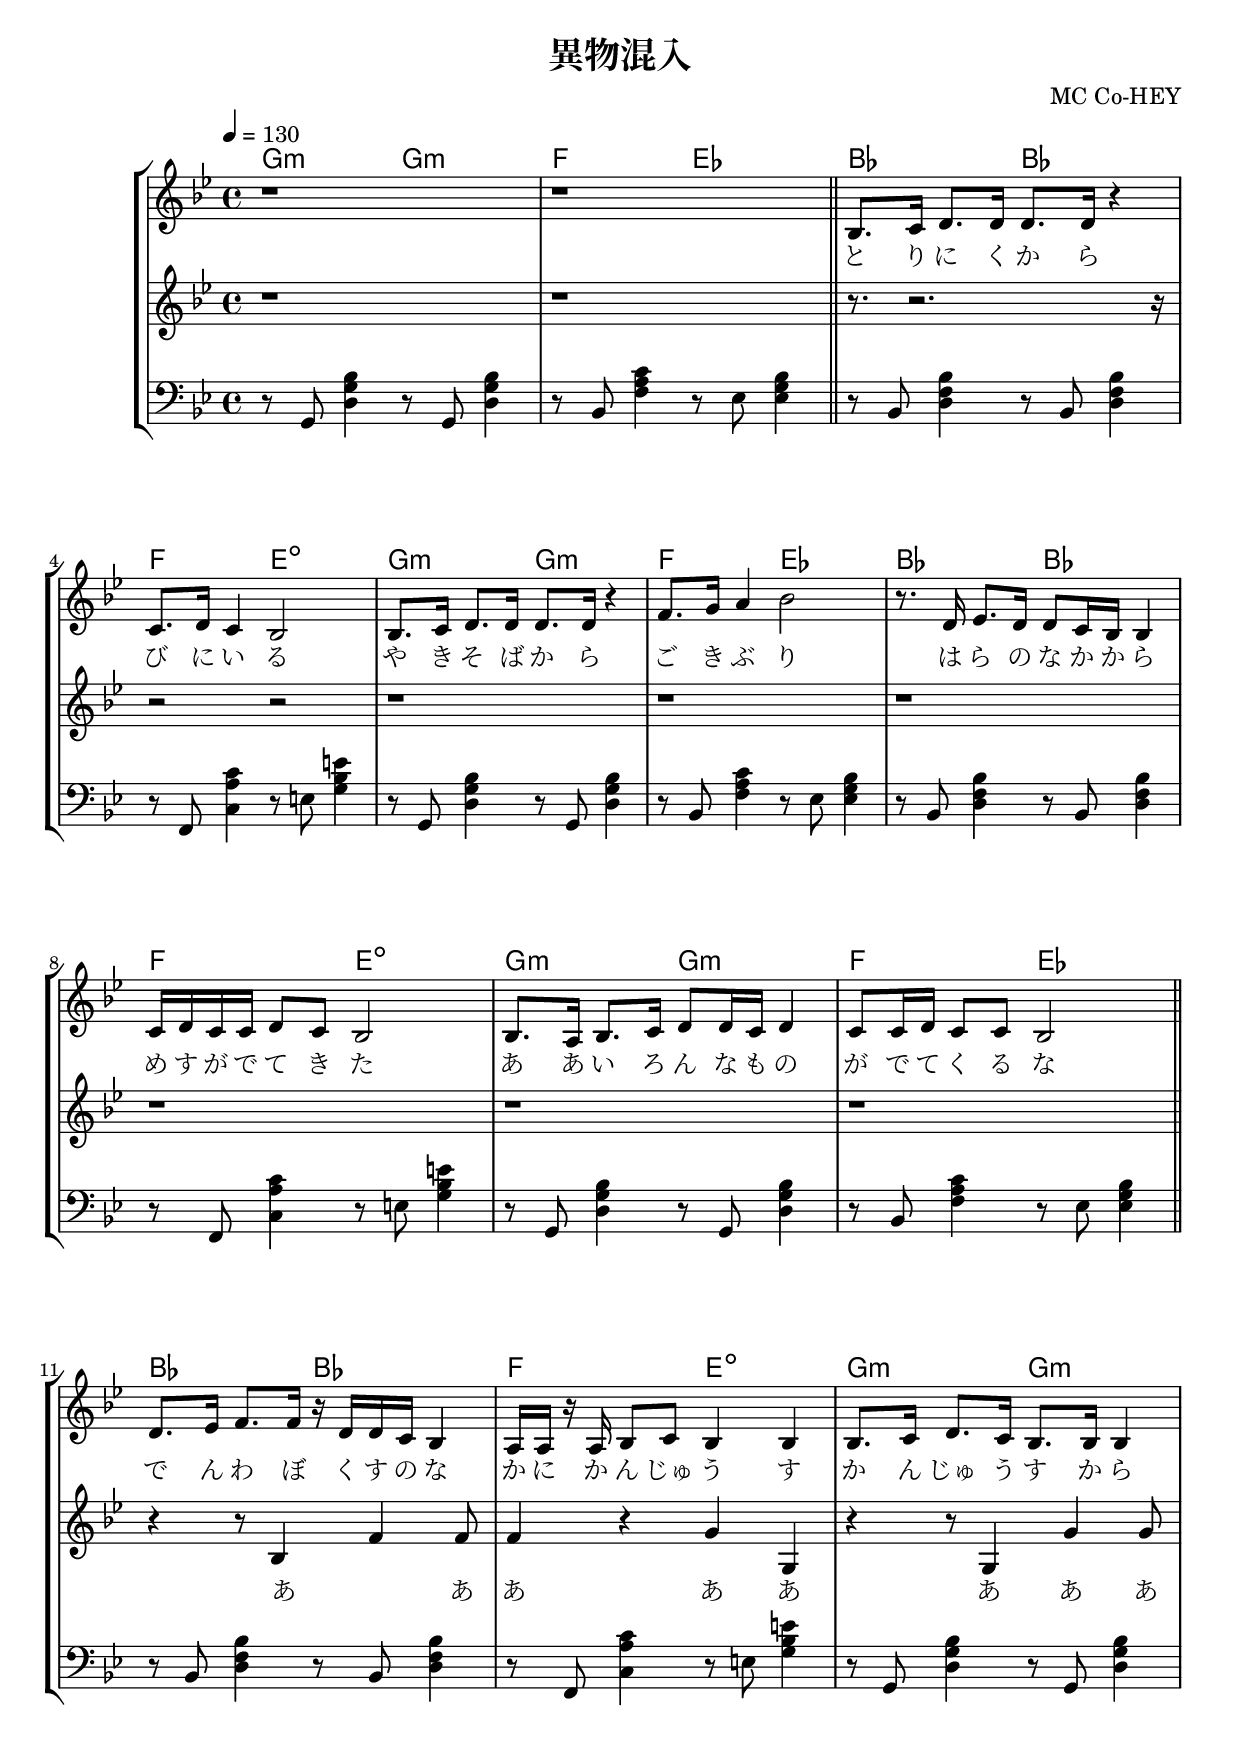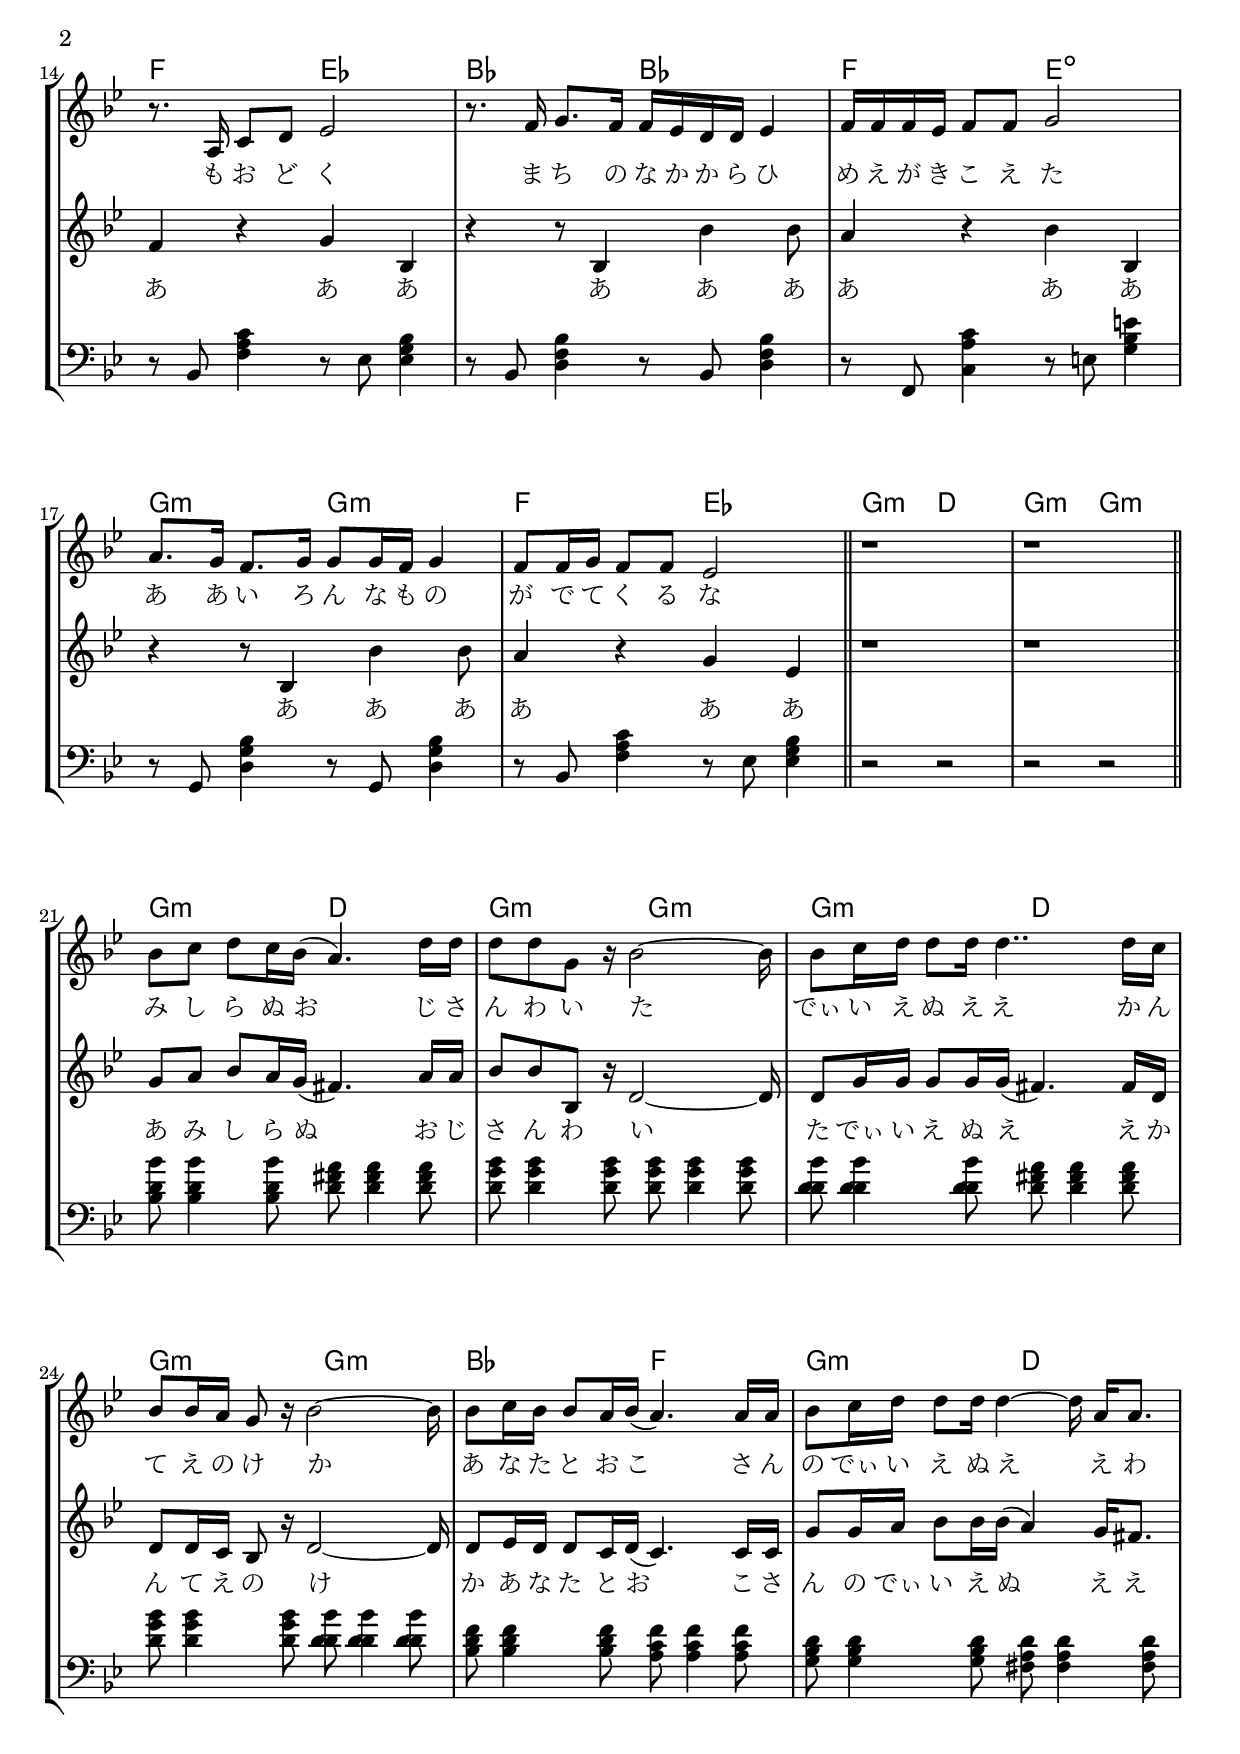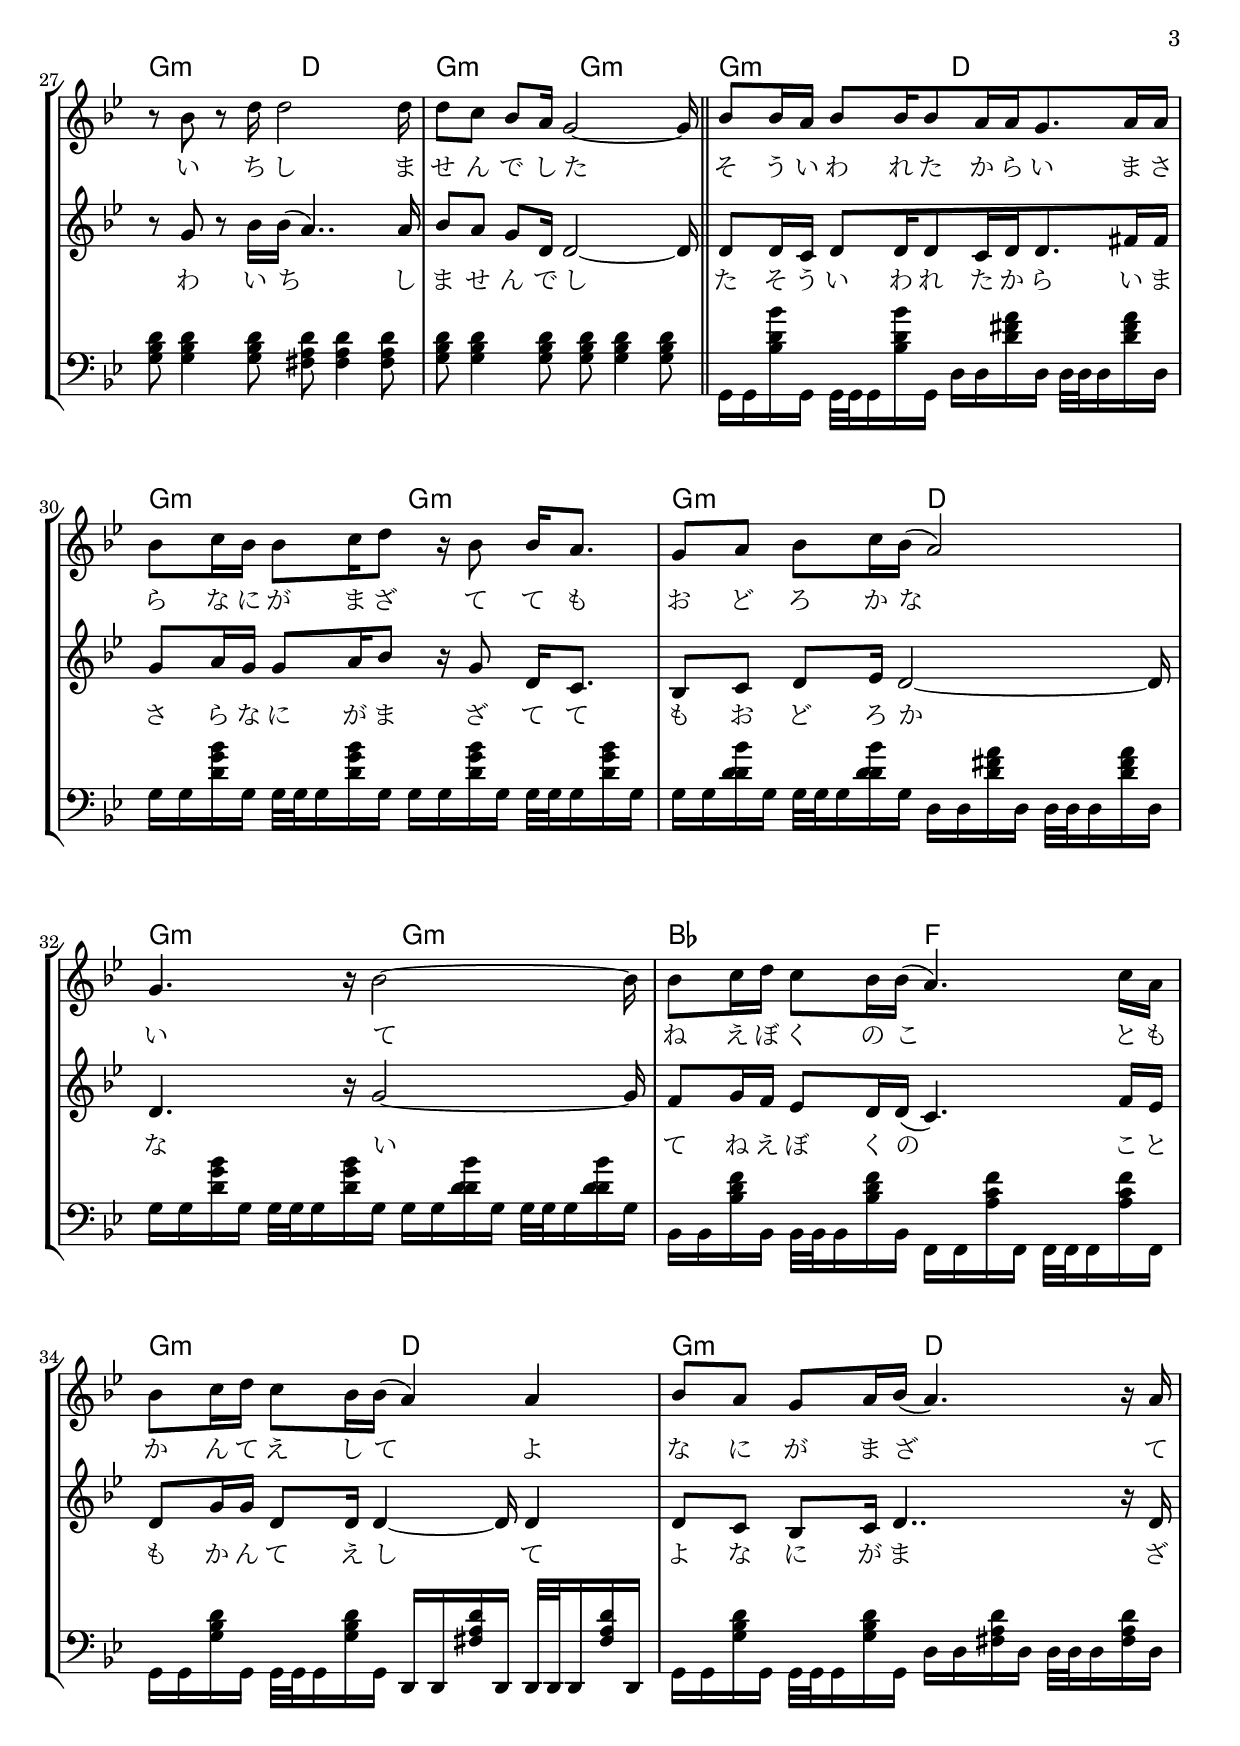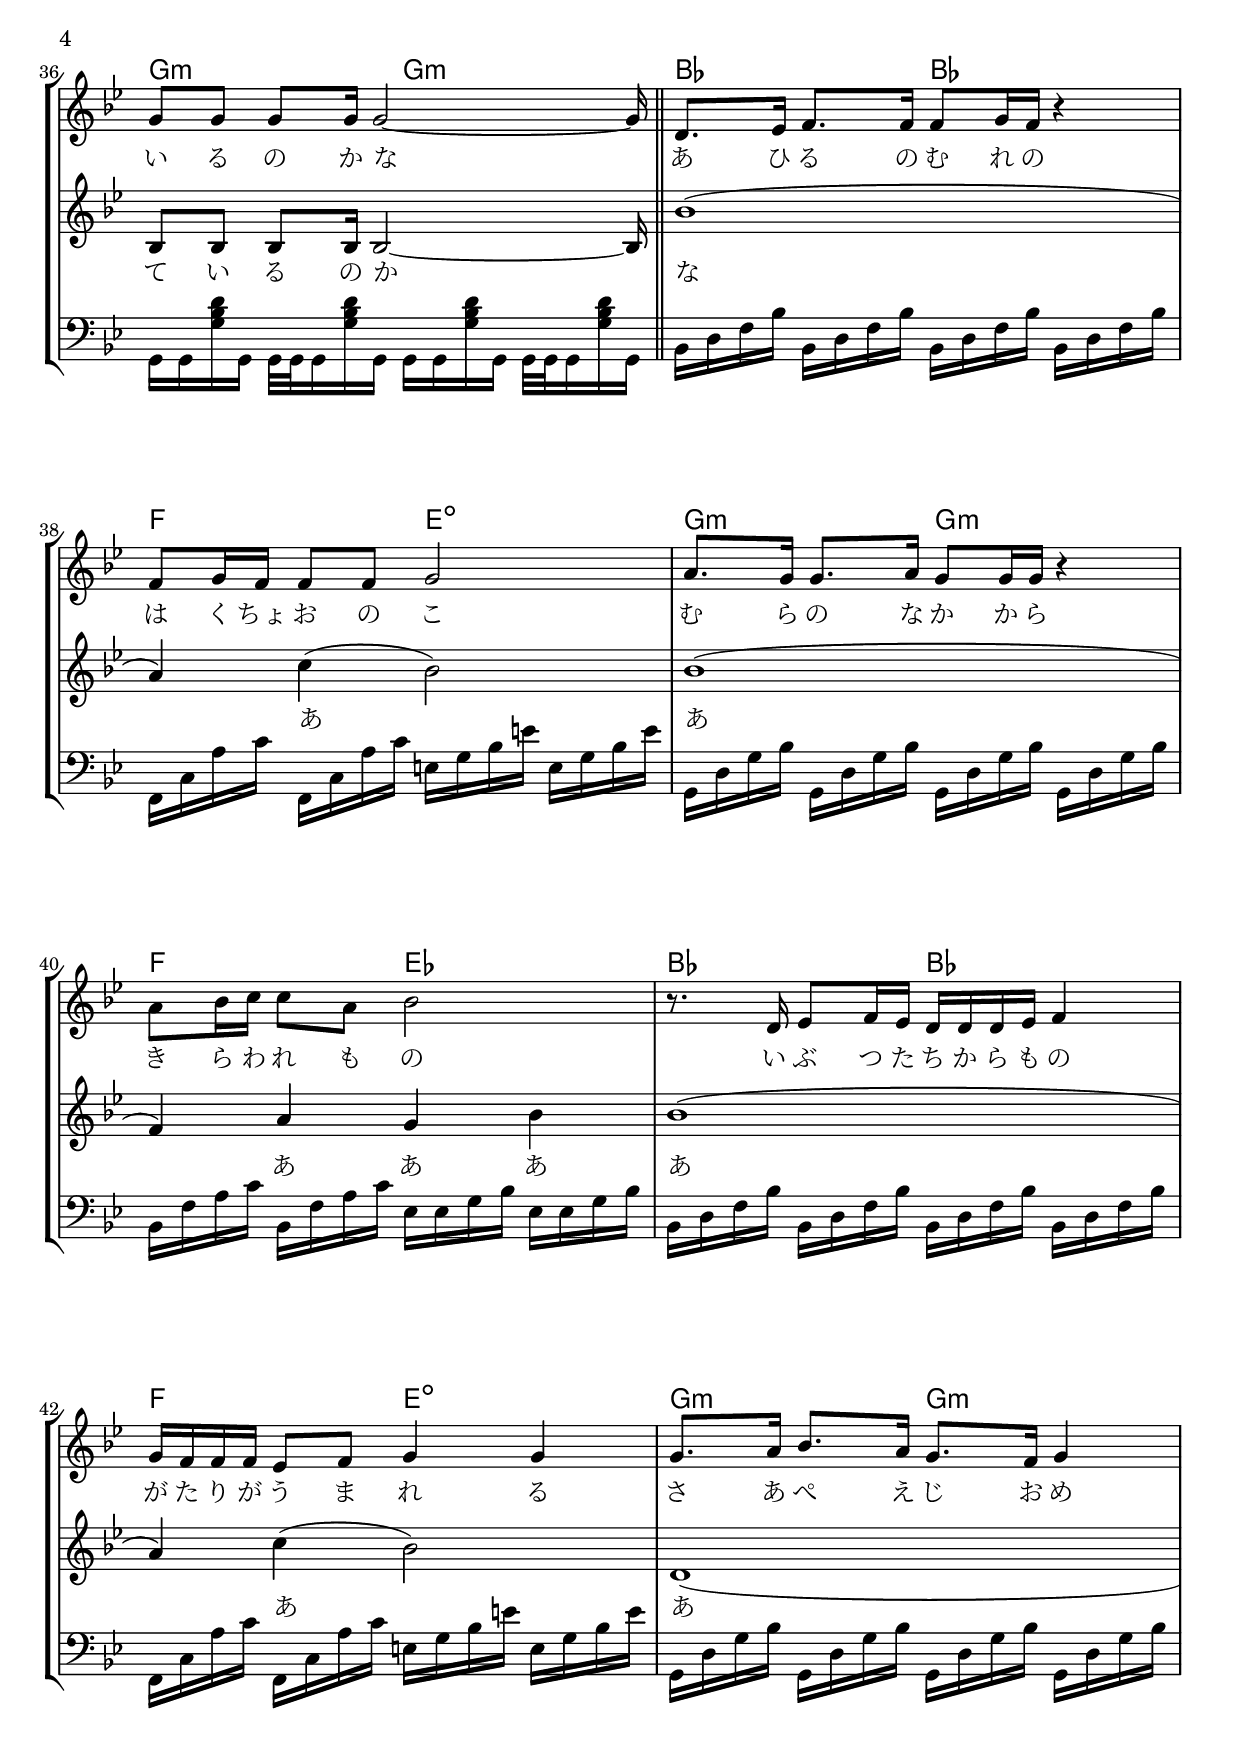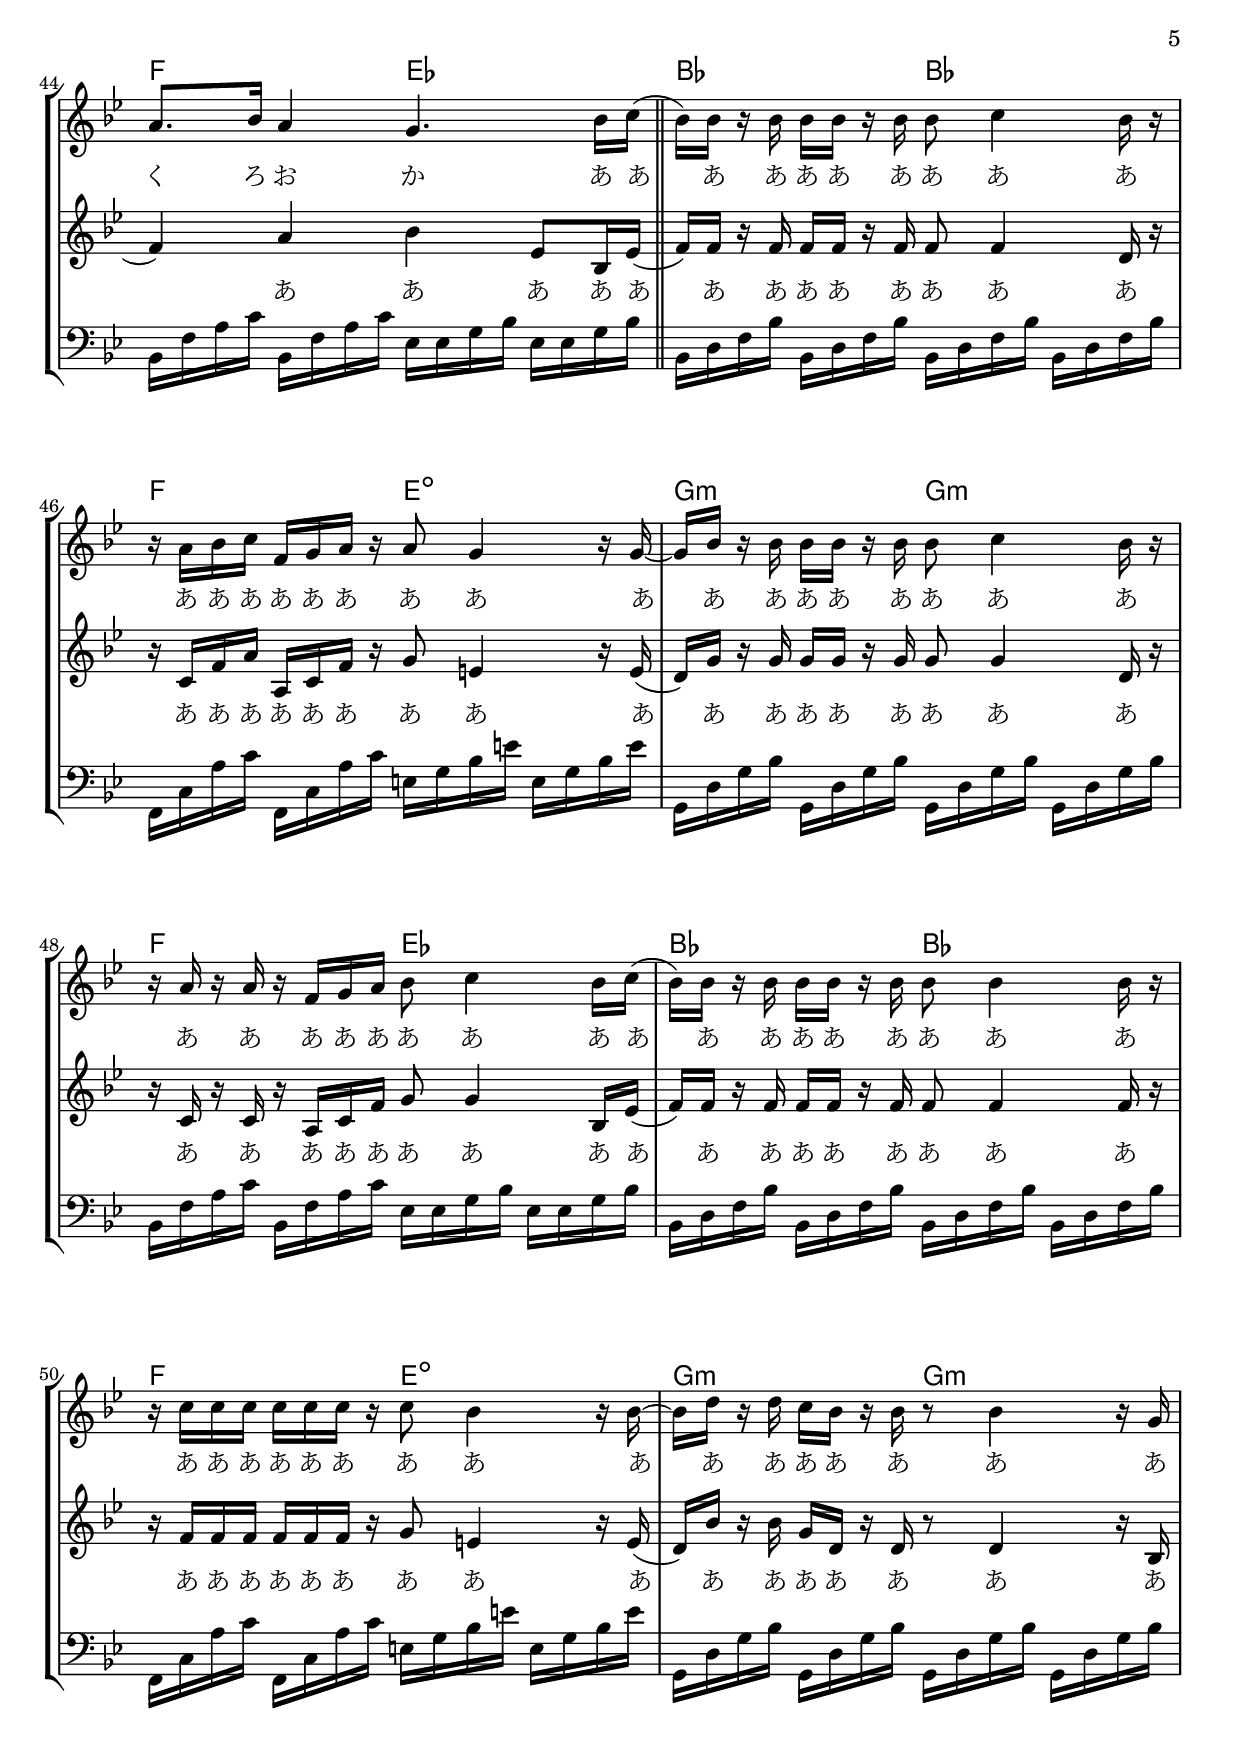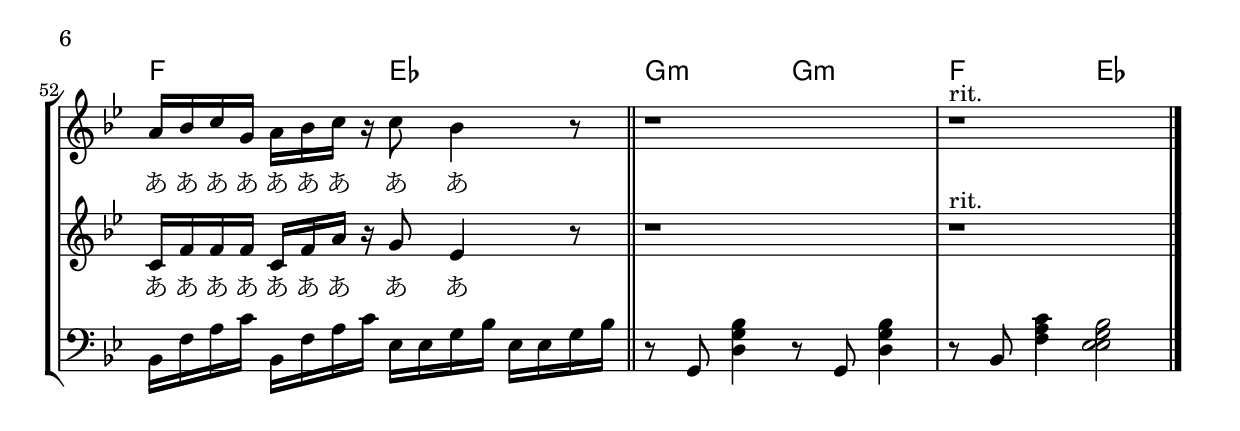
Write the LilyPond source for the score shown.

\version "2.12.1"

\header {
	title = \markup {異物混入}
	composer = \markup \center-column {"MC Co-HEY"}
}

harmony = \chordmode {
	g2:m g:m f es 

	bes bes f e:dim g:m g:m f es bes bes f e:dim g:m g:m f es 

	bes bes f e:dim g:m g:m f es bes bes f e:dim g:m g:m f es 

	g:m d g:m g:m 

	g:m d g:m g:m g:m d g:m g:m bes f g:m d g:m d g:m g:m 

	g:m d g:m g:m g:m d g:m g:m bes f g:m d g:m d g:m g:m 

	bes bes f e:dim g:m g:m f es bes bes f e:dim g:m g:m f es 

	bes bes f e:dim g:m g:m f es bes bes f e:dim g:m g:m f es 

	g:m g:m f es 
}

melody = {
	\key bes \major
	\tempo 4 = 130
	r1 | r1   
	\set Staff.midiInstrument = #"fss0.29"
	bes8.  c'16  d'8.  d'16  d'8.  d'16  r4 
	c'8.  d'16  c'4  bes2 
	bes8.  c'16  d'8.  d'16  d'8.  d'16  r4 
	f'8.  g'16  a'4  bes'2 
	r8.  d'16  es'8.  d'16  d'8  c'16  bes16  bes4 
	c'16  d'16  c'16  c'16  d'8  c'8  bes2 
	bes8.  a16  bes8.  c'16  d'8  d'16  c'16  d'4 
	c'8  c'16  d'16  c'8  c'8  bes2
	\set Staff.midiInstrument = #"fss0.29"
	d'8.  es'16  f'8.  f'16  r16  d'16  d'16  c'16  bes4 
	a16  a16  r16  a16  bes8  c'8  bes4  bes4 
	bes8.  c'16  d'8.  c'16  bes8.  bes16  bes4 
	r8.  a16  c'8  d'8  es'2 
	r8.  f'16  g'8.  f'16  f'16  es'16  d'16  d'16  es'4 
	f'16  f'16  f'16  es'16  f'8  f'8  g'2 
	a'8.  g'16  f'8.  g'16  g'8  g'16  f'16  g'4 
	f'8  f'16  g'16  f'8  f'8  es'2
	r1 | r1   
	\set Staff.midiInstrument = #"fss0.29"
	bes'8  c''8  d''8  c''16  bes'16  (a'4.)  d''16  d''16 
	d''8  d''8  g'8  r16  bes'2~bes'16 
	bes'8  c''16  d''16  d''8  d''16  d''4..  d''16  c''16 
	bes'8  bes'16  a'16  g'8  r16  bes'2~bes'16 
	bes'8  c''16  bes'16  bes'8  a'16  bes'16  (a'4.)  a'16  a'16 
	bes'8  c''16  d''16  d''8  d''16  d''4~d''16  a'16  a'8. 
	r8  bes'8  r8  d''16  d''2  d''16 
	d''8  c''8  bes'8  a'16  g'2~g'16
	\set Staff.midiInstrument = #"fss0.29"
	bes'8  bes'16  a'16  bes'8  bes'16  bes'8  a'16  a'16  g'8.  a'16  a'16 
	bes'8  c''16  bes'16  bes'8  c''16  d''8  r16  bes'8  bes'16  a'8. 
	g'8  a'8  bes'8  c''16  bes'16  (a'2) 
	g'4.  r16  bes'2~bes'16 
	bes'8  c''16  d''16  c''8  bes'16  bes'16  (a'4.)  c''16  a'16 
	bes'8  c''16  d''16  c''8  bes'16  bes'16  (a'4)  a'4 
	bes'8  a'8  g'8  a'16  bes'16  (a'4.)  r16  a'16 
	g'8  g'8  g'8  g'16  g'2~g'16
	\set Staff.midiInstrument = #"fss0.29"
	d'8.  es'16  f'8.  f'16  f'8  g'16  f'16  r4 
	f'8  g'16  f'16  f'8  f'8  g'2 
	a'8.  g'16  g'8.  a'16  g'8  g'16  g'16  r4 
	a'8  bes'16  c''16  c''8  a'8  bes'2 
	r8.  d'16  es'8  f'16  es'16  d'16  d'16  d'16  es'16  f'4 
	g'16  f'16  f'16  f'16  es'8  f'8  g'4  g'4 
	g'8.  a'16  bes'8.  a'16  g'8.  f'16  g'4 
	a'8.  bes'16  a'4  g'4.  	\set Staff.midiInstrument = #"Acoustic Guitar (steel)"
	bes'16  c''16 
	(bes'16)  bes'16  r16  bes'16  bes'16  bes'16  r16  bes'16  bes'8  c''4  bes'16  r16 
	r16  a'16  bes'16  c''16  f'16  g'16  a'16  r16  a'8  g'4  r16  g'16~ 
	g'16  bes'16  r16  bes'16  bes'16  bes'16  r16  bes'16  bes'8  c''4  bes'16  r16 
	r16  a'16  r16  a'16  r16  f'16  g'16  a'16  bes'8  c''4  bes'16  c''16 
	(bes'16)  bes'16  r16  bes'16  bes'16  bes'16  r16  bes'16  bes'8  bes'4  bes'16  r16 
	r16  c''16  c''16  c''16  c''16  c''16  c''16  r16  c''8  bes'4  r16  bes'16~ 
	bes'16  d''16  r16  d''16  c''16  bes'16  r16  bes'16  r8  bes'4  r16  g'16 
	a'16  bes'16  c''16  g'16  a'16  bes'16  c''16  r16  c''8  bes'4  	r8 	r1 | r1^"rit." \bar "|."
}

words = \lyricmode {
	
	と  り  に  く  か  ら  び  に  い  る  や  き  そ  ば  か  ら  ご  き  ぶ  り  は  ら  の  な  か  か  ら  め  す  が  で  て  き  た  あ  あ  い  ろ  ん  な  も  の  が  で  て  く  る  な  
	で  ん  わ  ぼ  く  す  の  な  か  に  か  ん  じゅ  う  す  か  ん  じゅ  う  す  か  ら  も  お  ど  く  ま  ち  の  な  か  か  ら  ひ  め  え  が  き  こ  え  た  あ  あ  い  ろ  ん  な  も  の  が  で  て  く  る  な  
	
	み  し  ら  ぬ  お  じ  さ  ん  わ  い  た  でぃ  い  え  ぬ  え  え  か  ん  て  え  の  け  か  あ  な  た  と  お  こ  さ  ん  の  でぃ  い  え  ぬ  え  え  わ  い  ち  し  ま  せ  ん  で  し  た  
	そ  う  い  わ  れ  た  か  ら  い  ま  さ  ら  な  に  が  ま  ざ  て  て  も  お  ど  ろ  か  な  い  て  ね  え  ぼ  く  の  こ  と  も  か  ん  て  え  し  て  よ  な  に  が  ま  ざ  て  い  る  の  か  な  
	あ  ひ  る  の  む  れ  の  は  く  ちょ  お  の  こ  む  ら  の  な  か  か  ら  き  ら  わ  れ  も  の  い  ぶ  つ  た  ち  か  ら  も  の  が  た  り  が  う  ま  れ  る  さ  あ  ぺ  え  じ  お  め  く  ろ  お  か  
	あ  あ  あ  あ  あ  あ  あ  あ  あ  あ  あ  あ  あ  あ  あ  あ  あ  あ  あ  あ  あ  あ  あ  あ  あ  あ  あ  あ  あ  あ  あ  あ  あ  あ  あ  あ  あ  あ  あ  あ  あ  あ  あ  あ  あ  あ  あ  あ  あ  あ  あ  あ  あ  あ  あ  あ  あ  あ  あ  あ  あ  あ  あ  あ  あ  あ  あ  あ  あ  
	
}

secondmelody = {
	\key bes \major
	\tempo 4 = 130
	r1 | r1   
	\set Staff.midiInstrument = #"fss0.29"
	r8.  r2.~r16 
	r2  r2
	r1 r1 r1 r1 r1 r1 	\set Staff.midiInstrument = #"Electric Guitar (clean)"
	r4  r8  bes4  f'4  f'8 
	f'4  r4  g'4  g4 
	r4  r8  g4  g'4  g'8 
	f'4  r4  g'4  bes4 
	r4  r8  bes4  bes'4  bes'8 
	a'4  r4  bes'4  bes4 
	r4  r8  bes4  bes'4  bes'8 
	a'4  r4  g'4  es'4
	r1 | r1   
	\set Staff.midiInstrument = #"fss0.42"
	g'8  a'8  bes'8  a'16  g'16  (fis'4.)  a'16  a'16 
	bes'8  bes'8  bes8  r16  d'2~d'16 
	d'8  g'16  g'16  g'8  g'16  g'16  (fis'4.)  fis'16  d'16 
	d'8  d'16  c'16  bes8  r16  d'2~d'16 
	d'8  es'16  d'16  d'8  c'16  d'16  (c'4.)  c'16  c'16 
	g'8  g'16  a'16  bes'8  bes'16  bes'16  (a'4)  g'16  fis'8. 
	r8  g'8  r8  bes'16  bes'16  (a'4..)  a'16 
	bes'8  a'8  g'8  d'16  d'2~d'16
	\set Staff.midiInstrument = #"fss0.42"
	d'8  d'16  c'16  d'8  d'16  d'8  c'16  d'16  d'8.  fis'16  fis'16 
	g'8  a'16  g'16  g'8  a'16  bes'8  r16  g'8  d'16  c'8. 
	bes8  c'8  d'8  es'16  d'2~d'16 
	d'4.  r16  g'2~g'16 
	f'8  g'16  f'16  es'8  d'16  d'16  (c'4.)  f'16  es'16 
	d'8  g'16  g'16  d'8  d'16  d'4~d'16  d'4 
	d'8  c'8  bes8  c'16  d'4..  r16  d'16 
	bes8  bes8  bes8  bes16  bes2~bes16
	\set Staff.midiInstrument = #"FX 7 (echoes)"
	bes'1 
	(a'4)  c''4  (bes'2) 
	bes'1 
	(f'4)  a'4  g'4  bes'4 
	bes'1 
	(a'4)  c''4  (bes'2) 
	d'1 
	(f'4)  a'4  bes'4  es'8  	\set Staff.midiInstrument = #"Acoustic Guitar (steel)"
	bes16  es'16 
	(f'16)  f'16  r16  f'16  f'16  f'16  r16  f'16  f'8  f'4  d'16  r16 
	r16  c'16  f'16  a'16  a16  c'16  f'16  r16  g'8  e'4  r16  e'16 
	(d'16)  g'16  r16  g'16  g'16  g'16  r16  g'16  g'8  g'4  d'16  r16 
	r16  c'16  r16  c'16  r16  a16  c'16  f'16  g'8  g'4  bes16  es'16 
	(f'16)  f'16  r16  f'16  f'16  f'16  r16  f'16  f'8  f'4  f'16  r16 
	r16  f'16  f'16  f'16  f'16  f'16  f'16  r16  g'8  e'4  r16  e'16 
	(d'16)  bes'16  r16  bes'16  g'16  d'16  r16  d'16  r8  d'4  r16  bes16 
	c'16  f'16  f'16  f'16  c'16  f'16  a'16  r16  g'8  es'4  	r8 	r1 | r1^"rit." \bar "|."
}

secondwords = \lyricmode {
	
	
	あ  あ  あ  あ  あ  あ  あ  あ  あ  あ  あ  あ  あ  あ  あ  あ  あ  あ  あ  あ  あ  あ  あ  あ  
	
	み  し  ら  ぬ  お  じ  さ  ん  わ  い  た  でぃ  い  え  ぬ  え  え  か  ん  て  え  の  け  か  あ  な  た  と  お  こ  さ  ん  の  でぃ  い  え  ぬ  え  え  わ  い  ち  し  ま  せ  ん  で  し  た  
	そ  う  い  わ  れ  た  か  ら  い  ま  さ  ら  な  に  が  ま  ざ  て  て  も  お  ど  ろ  か  な  い  て  ね  え  ぼ  く  の  こ  と  も  か  ん  て  え  し  て  よ  な  に  が  ま  ざ  て  い  る  の  か  な  
	あ  あ  あ  あ  あ  あ  あ  あ  あ  あ  あ  あ  
	あ  あ  あ  あ  あ  あ  あ  あ  あ  あ  あ  あ  あ  あ  あ  あ  あ  あ  あ  あ  あ  あ  あ  あ  あ  あ  あ  あ  あ  あ  あ  あ  あ  あ  あ  あ  あ  あ  あ  あ  あ  あ  あ  あ  あ  あ  あ  あ  あ  あ  あ  あ  あ  あ  あ  あ  あ  あ  あ  あ  あ  あ  あ  あ  あ  あ  あ  あ  あ  
	
}

tempochange = {
	\tempo 4 = 130
	r1 | r1 \bar "||"
	\tempo 4 = 130
	r1 | r1 | r1 | r1 | r1 | r1 | r1 | r1 \bar "||"
	\tempo 4 = 130
	r1 | r1 | r1 | r1 | r1 | r1 | r1 | r1 \bar "||"
	\tempo 4 = 130
	r1 | r1 \bar "||"
	\tempo 4 = 130
	r1 | r1 | r1 | r1 | r1 | r1 | r1 | r1 \bar "||"
	\tempo 4 = 130
	r1 | r1 | r1 | r1 | r1 | r1 | r1 | r1 \bar "||"
	\tempo 4 = 130
	r1 | r1 | r1 | r1 | r1 | r1 | r1 | r1 \bar "||"
	\tempo 4 = 130
	r1 | r1 | r1 | r1 | r1 | r1 | r1 | r1 \bar "||"
	\tempo 4 = 130
	r1 | \tempo 4 = 97 r2 \tempo 4 = 86 r2 \bar "|."
}

mainacc = {
	\clef bass
	\set Staff.midiInstrument = #"Acoustic grand"
	\key bes \major
	\tempo 4 = 130
	r8 g, <d g bes>4
	r8 g, <d g bes>4
	r8 bes, <f a c'>4
	r8 es <es g bes>4
	\bar "||"

	\set Staff.midiInstrument = #"Acoustic grand"
	r8 bes, <d f bes>4
	r8 bes, <d f bes>4
	r8 f, <c a c'>4
	r8 e <g bes e'>4
	r8 g, <d g bes>4
	r8 g, <d g bes>4
	r8 bes, <f a c'>4
	r8 es <es g bes>4
	r8 bes, <d f bes>4
	r8 bes, <d f bes>4
	r8 f, <c a c'>4
	r8 e <g bes e'>4
	r8 g, <d g bes>4
	r8 g, <d g bes>4
	r8 bes, <f a c'>4
	r8 es <es g bes>4
	\bar "||"

	\set Staff.midiInstrument = #"Electric Piano 1"
	r8 bes, <d f bes>4
	r8 bes, <d f bes>4
	r8 f, <c a c'>4
	r8 e <g bes e'>4
	r8 g, <d g bes>4
	r8 g, <d g bes>4
	r8 bes, <f a c'>4
	r8 es <es g bes>4
	r8 bes, <d f bes>4
	r8 bes, <d f bes>4
	r8 f, <c a c'>4
	r8 e <g bes e'>4
	r8 g, <d g bes>4
	r8 g, <d g bes>4
	r8 bes, <f a c'>4
	r8 es <es g bes>4
	\bar "||"

	\set Staff.midiInstrument = #"Acoustic grand"
	r2
	r2
	r2
	r2
	\bar "||"

	\set Staff.midiInstrument = #"Rock Organ"
	<d' bes bes'>8 <d' bes bes'>4 <d' bes bes'>8
	<d' fis' a'>8 <d' fis' a'>4 <d' fis' a'>8
	<d' g' bes'>8 <d' g' bes'>4 <d' g' bes'>8
	<d' g' bes'>8 <d' g' bes'>4 <d' g' bes'>8
	<d' d' bes'>8 <d' d' bes'>4 <d' d' bes'>8
	<d' fis' a'>8 <d' fis' a'>4 <d' fis' a'>8
	<d' g' bes'>8 <d' g' bes'>4 <d' g' bes'>8
	<d' d' bes'>8 <d' d' bes'>4 <d' d' bes'>8
	<bes d' f'>8 <bes d' f'>4 <bes d' f'>8
	<a c' f'>8 <a c' f'>4 <a c' f'>8
	<g bes d'>8 <g bes d'>4 <g bes d'>8
	<fis a d'>8 <fis a d'>4 <fis a d'>8
	<g bes d'>8 <g bes d'>4 <g bes d'>8
	<fis a d'>8 <fis a d'>4 <fis a d'>8
	<g bes d'>8 <g bes d'>4 <g bes d'>8
	<g bes d'>8 <g bes d'>4 <g bes d'>8
	\bar "||"

	\set Staff.midiInstrument = #"Lead 2 (sawtooth)"
	g,16 g,16 <d' bes bes'>16 g,16   g,32 g,32 g,16 <d' bes bes'>16 g,16
	d16 d16 <d' fis' a'>16 d16   d32 d32 d16 <d' fis' a'>16 d16
	g16 g16 <d' g' bes'>16 g16   g32 g32 g16 <d' g' bes'>16 g16
	g16 g16 <d' g' bes'>16 g16   g32 g32 g16 <d' g' bes'>16 g16
	g16 g16 <d' d' bes'>16 g16   g32 g32 g16 <d' d' bes'>16 g16
	d16 d16 <d' fis' a'>16 d16   d32 d32 d16 <d' fis' a'>16 d16
	g16 g16 <d' g' bes'>16 g16   g32 g32 g16 <d' g' bes'>16 g16
	g16 g16 <d' d' bes'>16 g16   g32 g32 g16 <d' d' bes'>16 g16
	bes,16 bes,16 <bes d' f'>16 bes,16   bes,32 bes,32 bes,16 <bes d' f'>16 bes,16
	f,16 f,16 <a c' f'>16 f,16   f,32 f,32 f,16 <a c' f'>16 f,16
	g,16 g,16 <g bes d'>16 g,16   g,32 g,32 g,16 <g bes d'>16 g,16
	d,16 d,16 <fis a d'>16 d,16   d,32 d,32 d,16 <fis a d'>16 d,16
	g,16 g,16 <g bes d'>16 g,16   g,32 g,32 g,16 <g bes d'>16 g,16
	d16 d16 <fis a d'>16 d16   d32 d32 d16 <fis a d'>16 d16
	g,16 g,16 <g bes d'>16 g,16   g,32 g,32 g,16 <g bes d'>16 g,16
	g,16 g,16 <g bes d'>16 g,16   g,32 g,32 g,16 <g bes d'>16 g,16
	\bar "||"

	\set Staff.midiInstrument = #"Electric Guitar (clean)"
	bes,16 d f bes bes, d f bes
	bes,16 d f bes bes, d f bes
	f,16 c a c' f, c a c'
	e16 g bes e' e g bes e'
	g,16 d g bes g, d g bes
	g,16 d g bes g, d g bes
	bes,16 f a c' bes, f a c'
	es16 es g bes es es g bes
	bes,16 d f bes bes, d f bes
	bes,16 d f bes bes, d f bes
	f,16 c a c' f, c a c'
	e16 g bes e' e g bes e'
	g,16 d g bes g, d g bes
	g,16 d g bes g, d g bes
	bes,16 f a c' bes, f a c'
	es16 es g bes es es g bes
	\bar "||"

	\set Staff.midiInstrument = #"Electric Guitar (clean)"
	bes,16 d f bes bes, d f bes
	bes,16 d f bes bes, d f bes
	f,16 c a c' f, c a c'
	e16 g bes e' e g bes e'
	g,16 d g bes g, d g bes
	g,16 d g bes g, d g bes
	bes,16 f a c' bes, f a c'
	es16 es g bes es es g bes
	bes,16 d f bes bes, d f bes
	bes,16 d f bes bes, d f bes
	f,16 c a c' f, c a c'
	e16 g bes e' e g bes e'
	g,16 d g bes g, d g bes
	g,16 d g bes g, d g bes
	bes,16 f a c' bes, f a c'
	es16 es g bes es es g bes
	\bar "||"

	\set Staff.midiInstrument = #"Violin"
	r8 g, <d g bes>4
	r8 g, <d g bes>4
	r8 bes, <f a c'>4
	<es es g bes>2
	\bar "|."
}

subacc = {
	\clef bass
	\set Staff.midiInstrument = #"Acoustic grand"
	\key bes \major
	\tempo 4 = 130
	r2
	r2
	r2
	r2
	\bar "||"

	\set Staff.midiInstrument = #"Electric Bass (finger)"
	bes,4 r4
	bes,4 r4
	f,4 r4
	e4 r4
	g,4 r4
	g,4 r4
	bes,4 r4
	es4 r4
	bes,4 r4
	bes,4 r4
	f,4 r4
	e4 r4
	g,4 r4
	g,4 r4
	bes,4 r4
	es4 r4
	\bar "||"

	\set Staff.midiInstrument = #"Electric Bass (pick)"
	bes,4 r4
	bes,4 r4
	f,4 r4
	e4 r4
	g,4 r4
	g,4 r4
	bes,4 r4
	es4 r4
	bes,4 r4
	bes,4 r4
	f,4 r4
	e4 r4
	g,4 r4
	g,4 r4
	bes,4 r4
	es4 r4
	\bar "||"

	\set Staff.midiInstrument = #"Electric Bass (pick)"
	g,4.g,8
	d4.d8
	g4.g8
	g4.g8
	\bar "||"

	\set Staff.midiInstrument = #"Electric Bass (pick)"
	g,4.g,8
	d4.d8
	g4.g8
	g4.g8
	g4.g8
	d4.d8
	g4.g8
	g4.g8
	bes,4.bes,8
	f,4.f,8
	g,4.g,8
	d,4.d,8
	g,4.g,8
	d4.d8
	g,4.g,8
	g,4.g,8
	\bar "||"

	\set Staff.midiInstrument = #"Electric Bass (pick)"
	g,4.g,8
	d4.d8
	g4.g8
	g4.g8
	g4.g8
	d4.d8
	g4.g8
	g4.g8
	bes,4.bes,8
	f,4.f,8
	g,4.g,8
	d,4.d,8
	g,4.g,8
	d4.d8
	g,4.g,8
	g,4.g,8
	\bar "||"

	\set Staff.midiInstrument = #"Tuba"
	bes,8 r16 <d f bes>16 <d f bes>8 r16 bes,16
	bes,8 r16 <d f bes>16 <d f bes>8 r16 bes,16
	f,8 r16 <c a c'>16 <c a c'>8 r16 f,16
	e8 r16 <g bes e'>16 <g bes e'>8 r16 e16
	g,8 r16 <d g bes>16 <d g bes>8 r16 g,16
	g,8 r16 <d g bes>16 <d g bes>8 r16 g,16
	bes,8 r16 <f a c'>16 <f a c'>8 r16 bes,16
	es8 r16 <es g bes>16 <es g bes>8 r16 es16
	bes,8 r16 <d f bes>16 <d f bes>8 r16 bes,16
	bes,8 r16 <d f bes>16 <d f bes>8 r16 bes,16
	f,8 r16 <c a c'>16 <c a c'>8 r16 f,16
	e8 r16 <g bes e'>16 <g bes e'>8 r16 e16
	g,8 r16 <d g bes>16 <d g bes>8 r16 g,16
	g,8 r16 <d g bes>16 <d g bes>8 r16 g,16
	bes,8 r16 <f a c'>16 <f a c'>8 r16 bes,16
	es8 r16 <es g bes>16 <es g bes>8 r16 es16
	\bar "||"

	\set Staff.midiInstrument = #"Tuba"
	bes,8 r16 <d f bes>16 <d f bes>8 r16 bes,16
	bes,8 r16 <d f bes>16 <d f bes>8 r16 bes,16
	f,8 r16 <c a c'>16 <c a c'>8 r16 f,16
	e8 r16 <g bes e'>16 <g bes e'>8 r16 e16
	g,8 r16 <d g bes>16 <d g bes>8 r16 g,16
	g,8 r16 <d g bes>16 <d g bes>8 r16 g,16
	bes,8 r16 <f a c'>16 <f a c'>8 r16 bes,16
	es8 r16 <es g bes>16 <es g bes>8 r16 es16
	bes,8 r16 <d f bes>16 <d f bes>8 r16 bes,16
	bes,8 r16 <d f bes>16 <d f bes>8 r16 bes,16
	f,8 r16 <c a c'>16 <c a c'>8 r16 f,16
	e8 r16 <g bes e'>16 <g bes e'>8 r16 e16
	g,8 r16 <d g bes>16 <d g bes>8 r16 g,16
	g,8 r16 <d g bes>16 <d g bes>8 r16 g,16
	bes,8 r16 <f a c'>16 <f a c'>8 r16 bes,16
	es8 r16 <es g bes>16 <es g bes>8 r16 es16
	\bar "||"

	\set Staff.midiInstrument = #"Tuba"
	g,8 r16 <d g bes>16 <d g bes>8 r16 g,16
	g,8 r16 <d g bes>16 <d g bes>8 r16 g,16
	bes,8 r16 <f a c'>16 <f a c'>8 r16 bes,16
	<es es g bes>2
	\bar "|."
}

percA = {
	\drummode {
	\times 16/12{ cymr8. cymr8 cymr16 cymr8. cymr8 cymr16 } |\times 16/12{ cymr8. cymr8 cymr4. r16 } \bar "||"
	\times 16/12{ cymr8. cymr8 cymr16 cymr8. cymr8 cymr16 } |\times 16/12{ r8. cymr8 cymr16 cymr8. cymr8 cymr16 } |\times 16/12{ cymr8. cymr8 cymr16 cymr8. cymr8 cymr16 } |\times 16/12{ r8. cymr8 cymr16 cymr8. cymr8 cymr16 } |\times 16/12{ cymr8. cymr8 cymr16 cymr8. cymr8 cymr16 } |\times 16/12{ r8. cymr8 cymr16 cymr8. cymr8 cymr16 } |\times 16/12{ cymr8. cymr8 cymr16 cymr8. cymr8 cymr16 } |\times 16/12{ cymr8. cymr8 cymr4. r16 } \bar "||"
	\times 16/12{ hh8. hh8. hh8. hh8. } |\times 16/12{ hh8. hh8. hh8. hh8. } |\times 16/12{ hh8. hh8. hh8. hh8. } |\times 16/12{ hh8. hh8. hh8. hh8. } |\times 16/12{ hh8. hh8. hh8. hh8. } |\times 16/12{ hh8. hh8. hh8. hh8. } |\times 16/12{ hh8. hh8. hh8. hh8. } |\times 16/12{ r8. hh4 hh8 hh8. } \bar "||"
	\times 16/12{ hh8. hh8. hh8. hh8. } |\times 16/12{ r8. hh4 hh8 hh8. } \bar "||"
	r8 cymr16 cymr16 cymr8 cymr16 cymr16 cymr8 cymr16 cymr16 cymr8 cymr8  |cymr8 cymr16 cymr16 cymr8 cymr16 cymr16 cymr8 cymr16 cymr16 cymr8 cymr8  |cymr8 cymr16 cymr16 cymr8 cymr16 cymr16 cymr8 cymr16 cymr16 cymr8 cymr16 cymr16  |cymr8 cymr16 cymr16 cymr8 cymr16 cymr16 cymr8 cymr16 cymr16 cymr8 cymr8  |r8 cymr16 cymr16 cymr8 cymr16 cymr16 cymr8 cymr16 cymr16 cymr8 cymr8  |cymr8 cymr16 cymr16 cymr8 cymr16 cymr16 cymr8 cymr16 cymr16 cymr8 cymr8  |cymr8 cymr16 cymr16 cymr8 cymr16 cymr16 cymr8 cymr16 cymr16 cymr8 cymr16 cymr16  |cymr8 cymr16 cymr16 cymr8 cymr16 cymr16 cymr8 cymr16 cymr16 cymr8 cymr8  \bar "||"
	r4 hh4 hh4 hh4  |hh4 hh4 hh4 hh4  |hh4 hh4 hh4 hh4  |hh4 hh4 hh4 hh4  |r4 hh4 hh4 hh4  |hh4 hh4 hh4 hh4  |hh4 hh4 hh4 hh4  |r1  \bar "||"
	cymr4 cymr4 cymr4 cymr4  |cymr4 cymr8 cymr16 cymr16 cymr4 cymr4  |cymr4 cymr4 cymr4 cymr4  |cymr4 cymr2.  |cymr4 cymr4 cymr4 cymr4  |cymr4 cymr8 cymr16 cymr16 cymr4 cymr4  |cymr4 cymr4 cymr4 cymr4  |cymr4 cymr2.  \bar "||"
	cymr4 cymr4 cymr4 cymr4  |cymr4 cymr8 cymr16 cymr16 cymr4 cymr4  |cymr4 cymr4 cymr4 cymr4  |cymr4 cymr2.  |cymr4 cymr4 cymr4 cymr4  |cymr4 cymr8 cymr16 cymr16 cymr4 cymr4  |cymr4 cymr4 cymr4 cymr4  |cymr4 cymr2.  \bar "||"
	cymr4 cymr4 cymr4 cymr4  |cymr4 cymr8 cymr16 cymr16 cymr4 cymr4  \bar "|."
	}
}

percB = {
	\drummode {
	\times 16/12{ r2 r8 hhp8 } |\times 16/12{ r2. } \bar "||"
	\times 16/12{ r2 r8 hhp8 } |\times 16/12{ r2. } |\times 16/12{ r2 r8 hhp8 } |\times 16/12{ hhp2. } |\times 16/12{ r2 r8 hhp8 } |\times 16/12{ r2. } |\times 16/12{ r2 r8 hhp8 } |\times 16/12{ hhp2. } \bar "||"
	\times 16/12{ r8. sn4. sn8. } |\times 16/12{ r8. sn4. sn8 sn16 } |\times 16/12{ r8. sn4. sn8. } |\times 16/12{ r8. sn4. sn8 sn16 } |\times 16/12{ r8. sn4. sn8. } |\times 16/12{ r8. sn4. sn8 sn16 } |\times 16/12{ r8. sn4. sn8. } |\times 16/12{ sn16 sn4 r16 sn8 sn4 } \bar "||"
	\times 16/12{ r8. sn4. sn8. } |\times 16/12{ sn16 sn4 r16 sn8 sn4 } \bar "||"
	r4 sn2 sn4  |r4 sn8 sn4. sn4  |r4 sn2 sn4  |r4 sn8 sn4. sn4  |r4 sn2 sn4  |r4 sn8 sn4. sn4  |r4 sn2 sn4  |r4 sn2 sn8 sn16 sn16  \bar "||"
	r4 sn8 sn4. sn4  |r4 sn8 sn4. sn4  |r4 sn8 sn4. sn4  |r4 sn8 sn4. sn4  |r4 sn8 sn4. sn4  |r4 sn8 sn4. sn4  |r4 sn8 sn4. sn4  |sn16 sn16 sn16 sn16 sn16 sn16 sn16 sn16 sn16 sn16 sn16 sn16 sn16 sn16 sn16 sn16  \bar "||"
	r2 sn2  |r2 sn2  |r2 sn2  |r8 sn8 sn2.  |r2 sn2  |r2 sn2  |r2 sn2  |r8 sn8 sn2.  \bar "||"
	r2 sn2  |r2 sn2  |r2 sn2  |r8 sn8 sn2.  |r2 sn2  |r2 sn2  |r2 sn2  |r8 sn8 sn2.  \bar "||"
	r2 sn2  |r2 sn2  \bar "|."
	}
}

percC = {
	\drummode {
	\times 16/12{ bd4. bd4 r16 bd16 } |\times 16/12{ bd4 r16 bd16 bd4. } \bar "||"
	\times 16/12{ bd4. bd4 r16 bd16 } |\times 16/12{ bd4. bd4. } |\times 16/12{ bd4. bd4 r16 bd16 } |\times 16/12{ bd4. bd4 r16 bd16 } |\times 16/12{ bd4. bd4 r16 bd16 } |\times 16/12{ bd4. bd4. } |\times 16/12{ bd4. bd4 r16 bd16 } |\times 16/12{ bd4 r16 bd16 bd4. } \bar "||"
	\times 16/12{ bd4 r16 bd16 bd4. } |\times 16/12{ bd4 r16 bd16 bd4. } |\times 16/12{ bd4 r16 bd16 bd4. } |\times 16/12{ bd4 r16 bd16 bd4. } |\times 16/12{ bd4 r16 bd16 bd4. } |\times 16/12{ bd4 r16 bd16 bd4. } |\times 16/12{ bd4 r16 bd16 bd4. } |\times 16/12{ r8 bd16 bd8 bd16 bd8 bd16 bd8 bd16 } \bar "||"
	\times 16/12{ bd4 r16 bd16 bd4. } |\times 16/12{ r8 bd16 bd8 bd16 bd8 bd16 bd8 bd16 } \bar "||"
	bd8. bd16 bd8. bd16 bd8. bd16 bd8. bd16  |bd8. bd16 bd8. bd16 bd8. bd16 bd4  |bd8. bd16 bd8. bd16 bd8. bd16 bd8. bd16  |bd8. bd16 bd8. bd16 bd8. bd16 bd4  |bd8. bd16 bd8. bd16 bd8. bd16 bd8. bd16  |bd8. bd16 bd8. bd16 bd8. bd16 bd4  |bd8. bd16 bd8. bd16 bd8. bd16 bd8. bd16  |bd8. bd16 bd8. bd16 bd8. bd16 bd8. bd16  \bar "||"
	bd4 bd4 bd4 bd4  |bd4 bd4 bd4 bd8 bd8  |bd4 bd4 bd4 bd4  |bd4 bd4 bd4 bd8 bd8  |bd4 bd4 bd4 bd4  |bd4 bd4 bd4 bd8 bd8  |bd4 bd4 bd4 bd4  |bd4 bd4 bd8 bd8 bd8 bd8  \bar "||"
	bd2. r8 bd8  |bd2. r8 bd8  |bd2. r8 bd8  |bd4. bd8 bd4. bd8  |bd2. r8 bd8  |bd2. r8 bd8  |bd2. r8 bd8  |bd2 r8 bd4.  \bar "||"
	bd2. r8 bd8  |bd2. r8 bd8  |bd2. r8 bd8  |bd4. bd8 bd4. bd8  |bd2. r8 bd8  |bd2. r8 bd8  |bd2. r8 bd8  |bd2 r8 bd4.  \bar "||"
	bd2. r8 bd8  |bd2 r8 bd4.  \bar "|."
	}
}

percD = {
	\drummode {
	\times 16/12{ r2. } |\times 16/12{ rb2. } \bar "||"
	\times 16/12{ r2. } |\times 16/12{ rb2. } |\times 16/12{ r2. } |\times 16/12{ rb2. } |\times 16/12{ r2. } |\times 16/12{ rb2. } |\times 16/12{ r2. } |\times 16/12{ rb2. } \bar "||"
	\times 16/12{ r8 hhp8. hhp8. hhp8. hhp16 } |\times 16/12{ r8 hhp8. hhp8. hhp8. hhp16 } |\times 16/12{ r8 hhp8. hhp8. hhp8. hhp16 } |\times 16/12{ r8 hhp8. hhp8. hhp8. hhp16 } |\times 16/12{ r8 hhp8. hhp8. hhp8. hhp16 } |\times 16/12{ r8 hhp8. hhp8. hhp8. hhp16 } |\times 16/12{ r8 hhp8. hhp8. hhp8. hhp16 } |\times 16/12{ r4 r16 hhp4 r16 hhp8 } \bar "||"
	\times 16/12{ r8 hhp8. hhp8. hhp8. hhp16 } |\times 16/12{ r4 r16 hhp4 r16 hhp8 } \bar "||"
	r1  |r2 r16 tommh4. r16  |r1  |r2 r16 tommh4. r16  |r1  |r2 r16 tommh4. r16  |r1  |r4. tommh2 r8  \bar "||"
	r8 hhp4 hhp4 hhp4 hhp8  |r8 hhp4 hhp4 hhp4 hhp8  |r8 hhp4 hhp4 hhp4 hhp8  |r8 hhp4 hhp4 hhp4 hhp8  |r8 hhp4 hhp4 hhp4 hhp8  |r8 hhp4 hhp4 hhp4 hhp8  |r8 hhp4 hhp4 hhp4 hhp8  |r8 hhp4 hhp4 hhp4 hhp8  \bar "||"
	r1 |r1 |r1 |r2 r8 tommh8 tommh4  |r1 |r1 |r1 |r8. tommh8. tommh2 r8  \bar "||"
	r1 |r1 |r1 |r2 r8 tommh8 tommh4  |r1 |r1 |r1 |r8. tommh8. tommh2 r8  \bar "||"
	r1 |r8. tommh8. tommh2 r8  \bar "|."
	}
}

percE = {
	\drummode {
	r1 |\times 16/12{ r4. sn8 sn4 } \bar "||"
	r1 |r1 |r1 |r1 |r1 |r1 |r1 |\times 16/12{ r4. sn8 sn4 } \bar "||"
	\times 16/12{ r2. } |r1 |r1 |r1 |\times 16/12{ r2. } |r1 |r1 |\times 16/12{ r2 r8. hho16 } \bar "||"
	\times 16/12{ r2. } |\times 16/12{ r2 r8. hho16 } \bar "||"
	r1  |r2. r8 toml8  |r1  |r2. r8 toml8  |r1  |r2. r8 toml8  |r1  |r2 r16 toml4. r16  \bar "||"
	cymc1  |r1 |r1 |r1 |cymc1  |r1 |r1 |r1 \bar "||"
	r1 |r1 |r1 |r2. r8 toml8  |r1 |r1 |r1 |r2. toml8 toml8  \bar "||"
	r1 |r1 |r1 |r2. r8 toml8  |r1 |r1 |r1 |r2. toml8 toml8  \bar "||"
	r1 |r2. toml8 toml8  \bar "|."
	}
}

percF = {
	\drummode {
	r1 |\times 16/12{ r2 r16 tommh16 tommh8 } \bar "||"
	r1 |r1 |r1 |r1 |r1 |r1 |r1 |\times 16/12{ r2 r16 tommh16 tommh8 } \bar "||"
	r1 | r1 | r1 | r1 | r1 | r1 | r1 | r1 \bar "||"
	r1 | r1 \bar "||"
	cymc1  |r1 |r1 |r1 |cymc1  |r1 |r1 |r1 \bar "||"
	r1 | r1 | r1 | r1 | r1 | r1 | r1 | r1 \bar "||"
	r1 |r1 |r1 |r1 |r1 |r1 |r1 |hho1  \bar "||"
	r1 |r1 |r1 |r1 |r1 |r1 |r1 |hho1  \bar "||"
	r1 |hho1  \bar "|."
	}
}

percG = {
	\drummode {
	r1 |\times 16/12{ r2 r8. toml16 } \bar "||"
	r1 |r1 |r1 |r1 |r1 |r1 |r1 |\times 16/12{ r2 r8. toml16 } \bar "||"
	r1 | r1 | r1 | r1 | r1 | r1 | r1 | r1 \bar "||"
	r1 | r1 \bar "||"
	r1 | r1 | r1 | r1 | r1 | r1 | r1 | r1 \bar "||"
	r1 | r1 | r1 | r1 | r1 | r1 | r1 | r1 \bar "||"
	r1 | r1 | r1 | r1 | r1 | r1 | r1 | r1 \bar "||"
	r1 | r1 | r1 | r1 | r1 | r1 | r1 | r1 \bar "||"
	r1 | r1 \bar "|."
	}
}

\score {
	<<
		\new StaffGroup <<
			\new ChordNames {\harmony}
			\new Voice = "melody" {\melody}
			\new Lyrics \lyricsto "melody" \words
			\new Voice = "secondmelody" {\secondmelody}
			\new Lyrics \lyricsto "secondmelody" \secondwords
			\new Staff = "mainacc" {\mainacc}
		>>
	>>
	\layout { }
}
